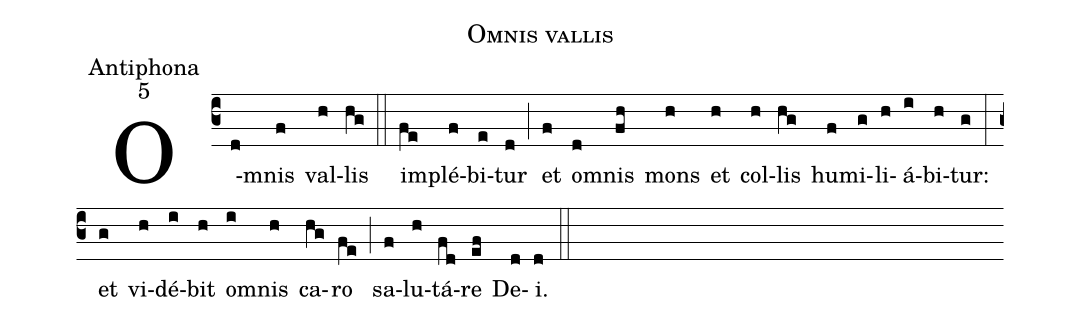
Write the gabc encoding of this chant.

name:Omnis vallis;
office-part:Antiphona;
mode:5;
%%
(c3) O(d)mnis(f) val(h)lis(hg) (::)
im(fe)plé(f)bi(e)tur(d) (;) et(f) o(d)mnis(fh) mons(h) et(h) col(h)lis(hg) hu(f)mi(g)li(h)á(i)bi(h)tur:(g) (:)
et(g) vi(h)dé(i)bit(h) o(i)mnis(h) ca(hg)ro(fe) (;) sa(f)lu(h)tá(fd)re(ef) De(d)i.(d) (::)
